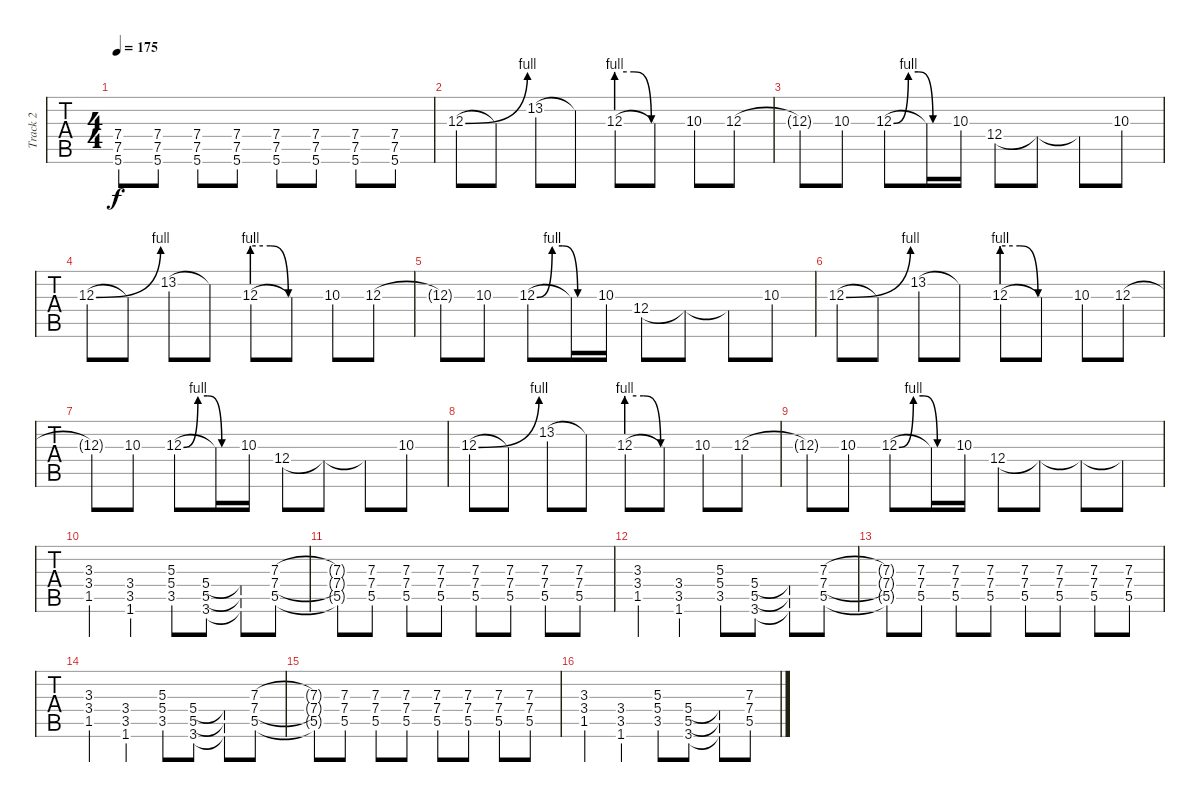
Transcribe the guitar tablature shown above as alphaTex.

\track ("Track 2" "Track 2") {instrument distortionguitar}
\staff {tabs}
\tuning (Eb4 Bb3 Gb3 Db3 Ab2 Eb2) {hide}
\ts (4 4)
\tempo 175
\clef g2
\ks c
(7.4 7.5 5.6).8{dy f} (7.4 7.5 5.6).8 (7.4 7.5 5.6).8 (7.4 7.5 5.6).8 (7.4 7.5 5.6).8 (7.4 7.5 5.6).8 (7.4 7.5 5.6).8 (7.4 7.5 5.6).8 |
12.3{be (bend 0 0 60 4)}.8 12.3{t}.8 13.2.8 13.2{t}.8 12.3{be (custom 0 4 15 4 30 0 60 0)}.8 12.3{t}.8 10.3.8 12.3.8 |
12.3{t}.8 10.3.8 12.3{be (custom 0 0 15 4 25 4 40 0 60 0)}.8 12.3{t}.16 10.3.16 12.4.8 12.4{t}.8 12.4{t}.8 10.3.8 |
12.3{be (bend 0 0 60 4)}.8 12.3{t}.8 13.2.8 13.2{t}.8 12.3{be (custom 0 4 15 4 30 0 60 0)}.8 12.3{t}.8 10.3.8 12.3.8 |
12.3{t}.8 10.3.8 12.3{be (custom 0 0 15 4 25 4 40 0 60 0)}.8 12.3{t}.16 10.3.16 12.4.8 12.4{t}.8 12.4{t}.8 10.3.8 |
12.3{be (bend 0 0 60 4)}.8 12.3{t}.8 13.2.8 13.2{t}.8 12.3{be (custom 0 4 15 4 30 0 60 0)}.8 12.3{t}.8 10.3.8 12.3.8 |
12.3{t}.8 10.3.8 12.3{be (custom 0 0 15 4 25 4 40 0 60 0)}.8 12.3{t}.16 10.3.16 12.4.8 12.4{t}.8 12.4{t}.8 10.3.8 |
12.3{be (bend 0 0 60 4)}.8 12.3{t}.8 13.2.8 13.2{t}.8 12.3{be (custom 0 4 15 4 30 0 60 0)}.8 12.3{t}.8 10.3.8 12.3.8 |
12.3{t}.8 10.3.8 12.3{be (custom 0 0 15 4 25 4 40 0 60 0)}.8 12.3{t}.16 10.3.16 12.4.8 12.4{t}.8 12.4{t}.8 12.4{t}.8 |
(3.3 3.4 1.5).4 (3.4 3.5 1.6).4 (5.3 5.4 3.5).8 (5.4 5.5 3.6).8 (5.4{t} 5.5{t} 3.6{t}).8 (7.3 7.4 5.5).8 |
(7.3{t} 7.4{t} 5.5{t}).8 (7.3 7.4 5.5).8 (7.3 7.4 5.5).8 (7.3 7.4 5.5).8 (7.3 7.4 5.5).8 (7.3 7.4 5.5).8 (7.3 7.4 5.5).8 (7.3 7.4 5.5).8 |
(3.3 3.4 1.5).4 (3.4 3.5 1.6).4 (5.3 5.4 3.5).8 (5.4 5.5 3.6).8 (5.4{t} 5.5{t} 3.6{t}).8 (7.3 7.4 5.5).8 |
(7.3{t} 7.4{t} 5.5{t}).8 (7.3 7.4 5.5).8 (7.3 7.4 5.5).8 (7.3 7.4 5.5).8 (7.3 7.4 5.5).8 (7.3 7.4 5.5).8 (7.3 7.4 5.5).8 (7.3 7.4 5.5).8 |
(3.3 3.4 1.5).4 (3.4 3.5 1.6).4 (5.3 5.4 3.5).8 (5.4 5.5 3.6).8 (5.4{t} 5.5{t} 3.6{t}).8 (7.3 7.4 5.5).8 |
(7.3{t} 7.4{t} 5.5{t}).8 (7.3 7.4 5.5).8 (7.3 7.4 5.5).8 (7.3 7.4 5.5).8 (7.3 7.4 5.5).8 (7.3 7.4 5.5).8 (7.3 7.4 5.5).8 (7.3 7.4 5.5).8 |
(3.3 3.4 1.5).4 (3.4 3.5 1.6).4 (5.3 5.4 3.5).8 (5.4 5.5 3.6).8 (5.4{t} 5.5{t} 3.6{t}).8 (7.3 7.4 5.5).8
